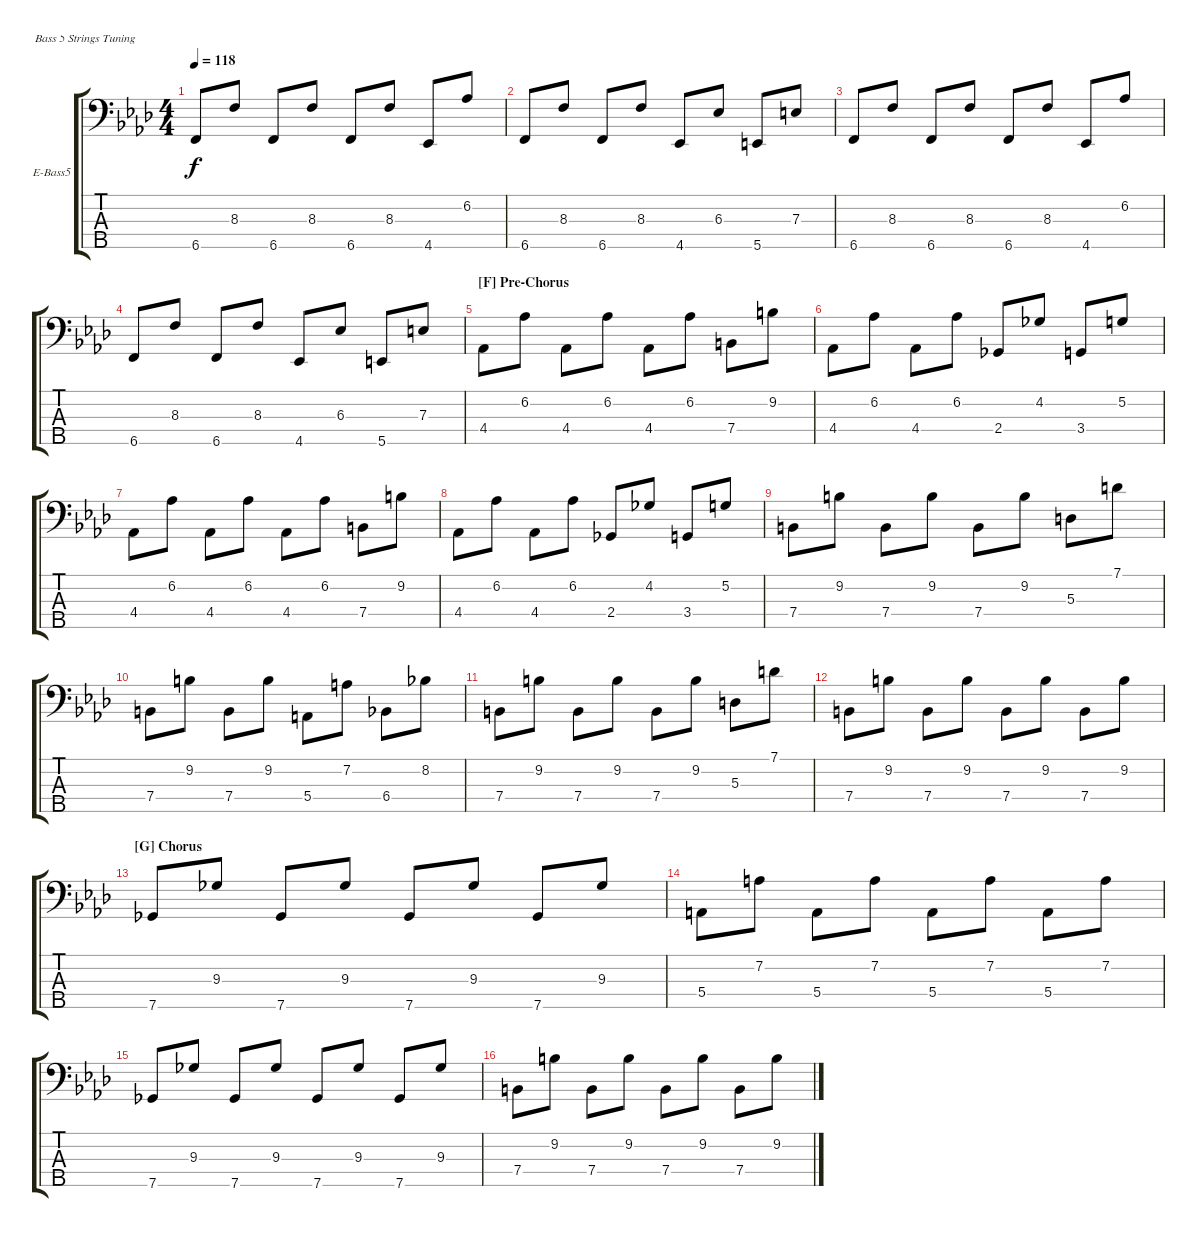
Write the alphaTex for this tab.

\bracketExtendMode groupsimilarinstruments
\firstSystemTrackNameOrientation horizontal
\otherSystemsTrackNameOrientation horizontal
\track ("Bass" "E-Bass5") {instrument electricbassfinger}
\staff {score tabs}
\tuning (G2 D2 A1 E1 B0)
\ts (4 4)
\tempo 118
\clef f4
\scale
1.07692
\ks ab
6.5.8{dy f} 8.3.8 6.5.8 8.3.8 6.5.8 8.3.8 4.5.8 6.2.8 |
\scale
0.923077 6.5.8 8.3.8 6.5.8 8.3.8 4.5.8 6.3.8 5.5.8 7.3.8 |
\scale
1.07692 6.5.8 8.3.8 6.5.8 8.3.8 6.5.8 8.3.8 4.5.8 6.2.8 |
\scale
0.923077 6.5.8 8.3.8 6.5.8 8.3.8 4.5.8 6.3.8 5.5.8 7.3.8 |
\section ("F" "Pre-Chorus")
\scale
1.07692 4.4.8 6.2.8 4.4.8 6.2.8 4.4.8 6.2.8 7.4.8 9.2.8 |
\scale
0.923077 4.4.8 6.2.8 4.4.8 6.2.8 2.4.8 4.2.8 3.4.8 5.2.8 |
\scale
1.07692 4.4.8 6.2.8 4.4.8 6.2.8 4.4.8 6.2.8 7.4.8 9.2.8 |
\scale
0.923077 4.4.8 6.2.8 4.4.8 6.2.8 2.4.8 4.2.8 3.4.8 5.2.8 |
\scale
1.07692 7.4.8 9.2.8 7.4.8 9.2.8 7.4.8 9.2.8 5.3.8 7.1.8 |
\scale
0.923077 7.4.8 9.2.8 7.4.8 9.2.8 5.4.8 7.2.8 6.4.8 8.2.8 |
\scale
1.07692 7.4.8 9.2.8 7.4.8 9.2.8 7.4.8 9.2.8 5.3.8 7.1.8 |
\scale
0.923077 7.4.8 9.2.8 7.4.8 9.2.8 7.4.8 9.2.8 7.4.8 9.2.8 |
\section ("G" "Chorus")
\scale
1.07692 7.5.8 9.3.8 7.5.8 9.3.8 7.5.8 9.3.8 7.5.8 9.3.8 |
\scale
0.923077 5.4.8 7.2.8 5.4.8 7.2.8 5.4.8 7.2.8 5.4.8 7.2.8 |
\scale
1.07692 7.5.8 9.3.8 7.5.8 9.3.8 7.5.8 9.3.8 7.5.8 9.3.8 |
\scale
0.923077 7.4.8 9.2.8 7.4.8 9.2.8 7.4.8 9.2.8 7.4.8 9.2.8
